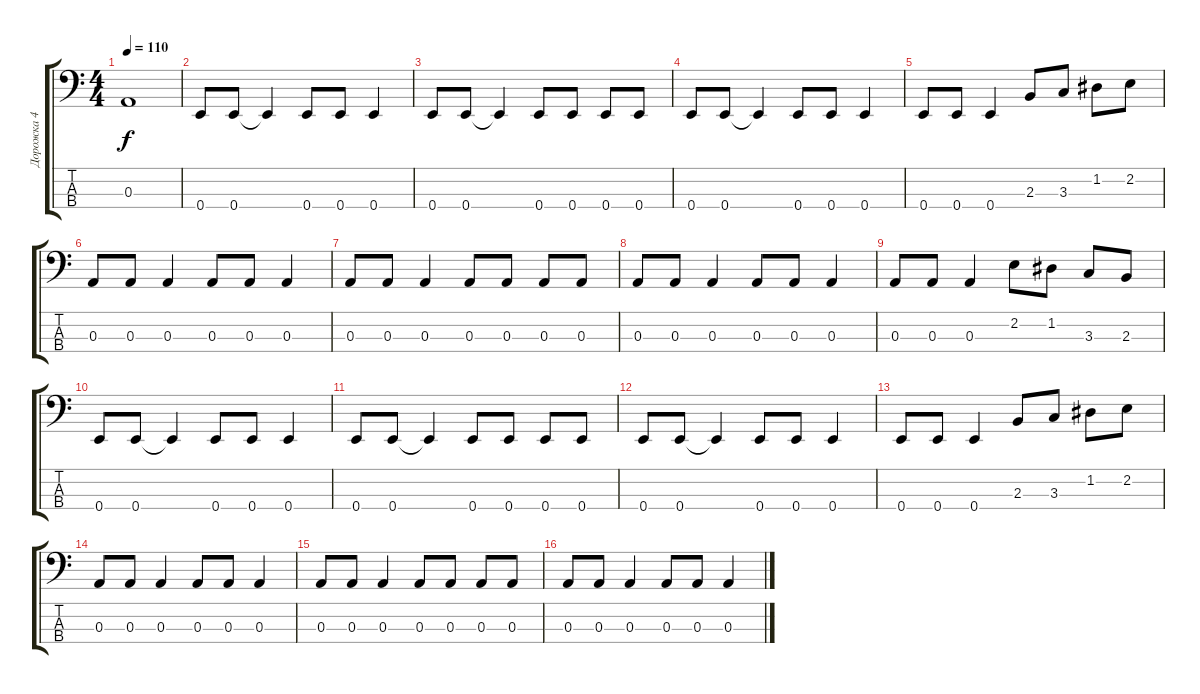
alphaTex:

\track ("Дорожка 4" "Дорожка 4") {instrument electricbasspick}
\staff {score tabs}
\tuning (G2 D2 A1 E1) {hide}
\ts (4 4)
\tempo 110
\clef f4
\ks c
0.3.1{dy f} |
0.4.8 0.4.8 0.4{t}.4 0.4.8 0.4.8 0.4.4 |
0.4.8 0.4.8 0.4{t}.4 0.4.8 0.4.8 0.4.8 0.4.8 |
0.4.8 0.4.8 0.4{t}.4 0.4.8 0.4.8 0.4.4 |
0.4.8 0.4.8 0.4.4 2.3.8 3.3.8 1.2.8 2.2.8 |
0.3.8 0.3.8 0.3.4 0.3.8 0.3.8 0.3.4 |
0.3.8 0.3.8 0.3.4 0.3.8 0.3.8 0.3.8 0.3.8 |
0.3.8 0.3.8 0.3.4 0.3.8 0.3.8 0.3.4 |
0.3.8 0.3.8 0.3.4 2.2.8 1.2.8 3.3.8 2.3.8 |
0.4.8 0.4.8 0.4{t}.4 0.4.8 0.4.8 0.4.4 |
0.4.8 0.4.8 0.4{t}.4 0.4.8 0.4.8 0.4.8 0.4.8 |
0.4.8 0.4.8 0.4{t}.4 0.4.8 0.4.8 0.4.4 |
0.4.8 0.4.8 0.4.4 2.3.8 3.3.8 1.2.8 2.2.8 |
0.3.8 0.3.8 0.3.4 0.3.8 0.3.8 0.3.4 |
0.3.8 0.3.8 0.3.4 0.3.8 0.3.8 0.3.8 0.3.8 |
0.3.8 0.3.8 0.3.4 0.3.8 0.3.8 0.3.4
